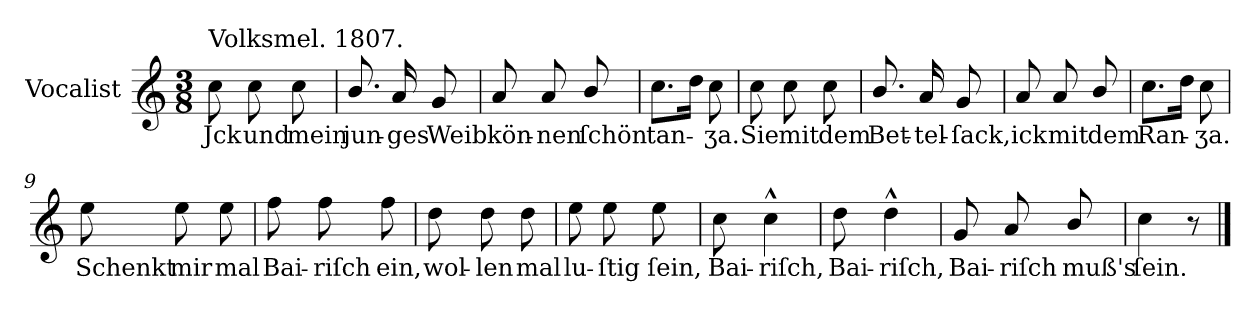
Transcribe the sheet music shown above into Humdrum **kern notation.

**kern	**text
*part1	*part1
*staff1	*staff1
*I"Vocalist	*
*k[]	*
*C:	*
*M3/8	*
=1	=1
!LO:TX:a:t=Volksmel. 1807.	!
8cc	Jck
8cc	und
8cc	mein
=2	=2
8.b/	jun-
16a	-ges
8g	Weib
=3	=3
8a	kön-
8a	-nen
8b/	ſchön
=4	=4
8.ccL	tan-
16ddJk	.
8cc	-ʒa.
=5	=5
8cc	Sie
8cc	mit
8cc	dem
=6	=6
8.b/	Bet-
16a	-tel-
8g	-ſack,
=7	=7
8a	ick
8a	mit
8b/	dem
=8	=8
8.ccL	Ran-
16ddJk	.
8cc	-ʒa.
=9	=9
8ee	Schenkt
8ee	mir
8ee	mal
=10	=10
8ff	Bai-
8ff	-riſch
8ff	ein,
=11	=11
8dd	wol-
8dd	-len
8dd	mal
=12	=12
8ee	lu-
8ee	-ſtig
8ee	ſein,
=13	=13
8cc	Bai-
4cc^^	-riſch,
=14	=14
8dd	Bai-
4dd^^	-riſch,
=15	=15
8g	Bai-
8a	-riſch
8b/	muß's
=16	=16
4cc	ſein.
8r	.
==	==
*-	*-
